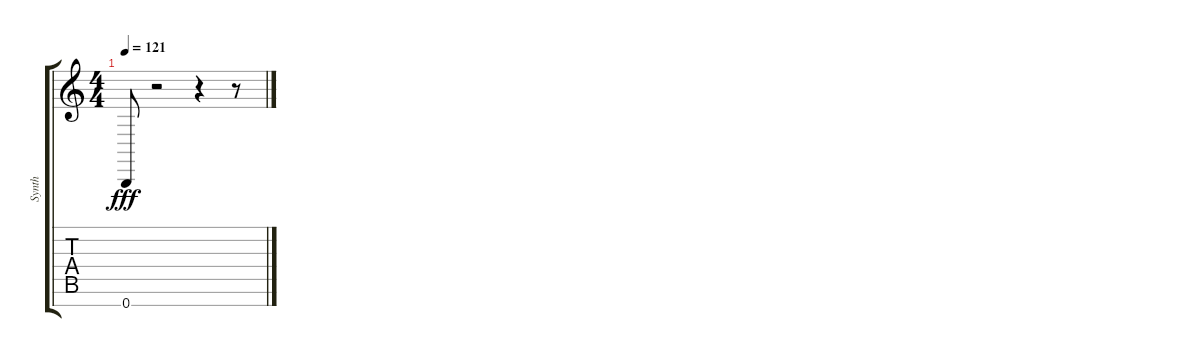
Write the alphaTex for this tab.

\track ("Synth" "Synth") {instrument lead2sawtooth}
\staff {score tabs}
\tuning (E4 B3 G3 D3 A2 E2 B1) {hide}
\ts (4 4)
\tempo 121
\clef g2
\ks c
0.7.8{dy fff} r.2 r.4 r.8
